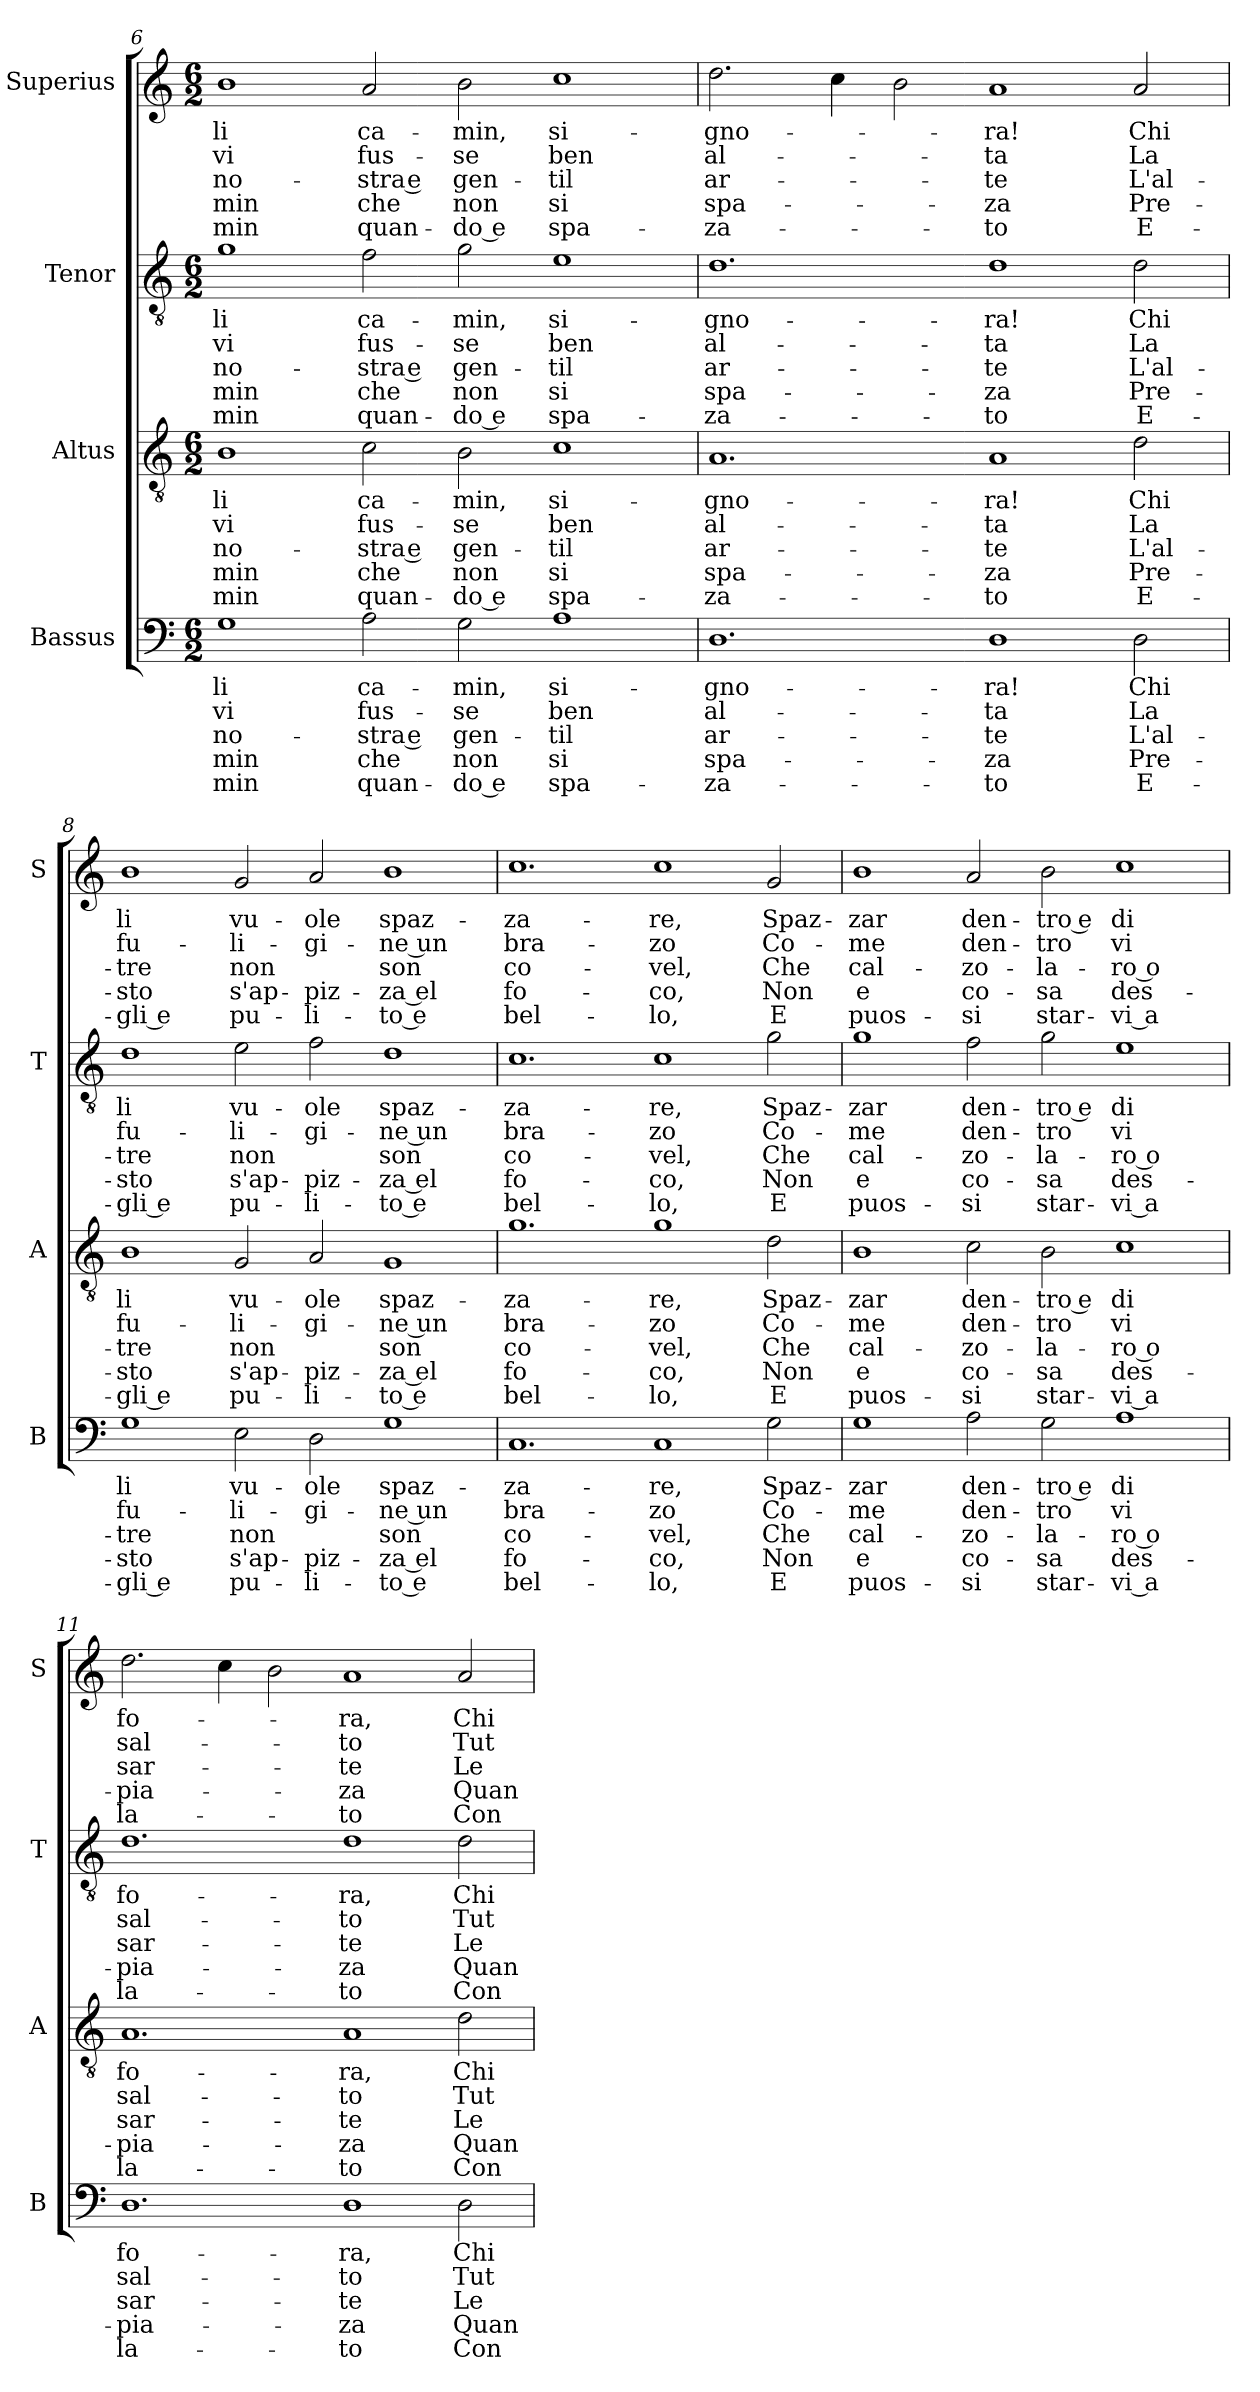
**kern	**text	**text	**text	**text	**text	**kern	**text	**text	**text	**text	**text	**kern	**text	**text	**text	**text	**text	**kern	**text	**text	**text	**text	**text
*part4	*part4	*part4	*part4	*part4	*part4	*part3	*part3	*part3	*part3	*part3	*part3	*part2	*part2	*part2	*part2	*part2	*part2	*part1	*part1	*part1	*part1	*part1	*part1
*staff4	*staff4	*staff4	*staff4	*staff4	*staff4	*staff3	*staff3	*staff3	*staff3	*staff3	*staff3	*staff2	*staff2	*staff2	*staff2	*staff2	*staff2	*staff1	*staff1	*staff1	*staff1	*staff1	*staff1
*I"Bassus	*	*	*	*	*	*I"Altus	*	*	*	*	*	*I"Tenor	*	*	*	*	*	*I"Superius	*	*	*	*	*
*I'B	*	*	*	*	*	*I'A	*	*	*	*	*	*I'T	*	*	*	*	*	*I'S	*	*	*	*	*
*clefF4	*	*	*	*	*	*clefGv2	*	*	*	*	*	*clefGv2	*	*	*	*	*	*clefG2	*	*	*	*	*
*k[]	*	*	*	*	*	*k[]	*	*	*	*	*	*k[]	*	*	*	*	*	*k[]	*	*	*	*	*
*M6/2	*	*	*	*	*	*M6/2	*	*	*	*	*	*M6/2	*	*	*	*	*	*M6/2	*	*	*	*	*
=6	=6	=6	=6	=6	=6	=6	=6	=6	=6	=6	=6	=6	=6	=6	=6	=6	=6	=6	=6	=6	=6	=6	=6
1G	-li	vi	no-	-min	-min	1B	-li	vi	no-	-min	-min	1g	-li	vi	no-	-min	-min	1b	-li	vi	no-	-min	-min
2A	ca-	fus-	-stra e	che	quan-	2c	ca-	fus-	-stra e	che	quan-	2f	ca-	fus-	-stra e	che	quan-	2a	ca-	fus-	-stra e	che	quan-
2G	-min,	-se	gen-	non	-do e	2B	-min,	-se	gen-	non	-do e	2g	-min,	-se	gen-	non	-do e	2b	-min,	-se	gen-	non	-do e
1A	si-	ben	-til	si	spa-	1c	si-	ben	-til	si	spa-	1e	si-	ben	-til	si	spa-	1cc	si-	ben	-til	si	spa-
=7	=7	=7	=7	=7	=7	=7	=7	=7	=7	=7	=7	=7	=7	=7	=7	=7	=7	=7	=7	=7	=7	=7	=7
1.D	-gno-	al-	ar-	spa-	-za-	1.A	-gno-	al-	ar-	spa-	-za-	1.d	-gno-	al-	ar-	spa-	-za-	2.dd	-gno-	al-	ar-	spa-	-za-
.	.	.	.	.	.	.	.	.	.	.	.	.	.	.	.	.	.	4cc	.	.	.	.	.
.	.	.	.	.	.	.	.	.	.	.	.	.	.	.	.	.	.	2b	.	.	.	.	.
1D	-ra!	-ta	-te	-za	-to	1A	-ra!	-ta	-te	-za	-to	1d	-ra!	-ta	-te	-za	-to	1a	-ra!	-ta	-te	-za	-to
2D	Chi	La	L'al-	Pre-	E-	2d	Chi	La	L'al-	Pre-	E-	2d	Chi	La	L'al-	Pre-	E-	2a	Chi	La	L'al-	Pre-	E-
=8	=8	=8	=8	=8	=8	=8	=8	=8	=8	=8	=8	=8	=8	=8	=8	=8	=8	=8	=8	=8	=8	=8	=8
1G	li	fu-	-tre	-sto	-gli e	1B	li	fu-	-tre	-sto	-gli e	1d	li	fu-	-tre	-sto	-gli e	1b	li	fu-	-tre	-sto	-gli e
2E	vu-	-li-	non	s'ap-	pu-	2G	vu-	-li-	non	s'ap-	pu-	2e	vu-	-li-	non	s'ap-	pu-	2g	vu-	-li-	non	s'ap-	pu-
2D	-ole	-gi-	.	-piz-	-li-	2A	-ole	-gi-	.	-piz-	-li-	2f	-ole	-gi-	.	-piz-	-li-	2a	-ole	-gi-	.	-piz-	-li-
1G	spaz-	-ne un	son	-za el	-to e	1G	spaz-	-ne un	son	-za el	-to e	1d	spaz-	-ne un	son	-za el	-to e	1b	spaz-	-ne un	son	-za el	-to e
=9	=9	=9	=9	=9	=9	=9	=9	=9	=9	=9	=9	=9	=9	=9	=9	=9	=9	=9	=9	=9	=9	=9	=9
1.C	-za-	bra-	co-	fo-	bel-	1.g	-za-	bra-	co-	fo-	bel-	1.c	-za-	bra-	co-	fo-	bel-	1.cc	-za-	bra-	co-	fo-	bel-
1C	-re,	-zo	-vel,	-co,	-lo,	1g	-re,	-zo	-vel,	-co,	-lo,	1c	-re,	-zo	-vel,	-co,	-lo,	1cc	-re,	-zo	-vel,	-co,	-lo,
2G	Spaz-	Co-	Che	Non	E	2d	Spaz-	Co-	Che	Non	E	2g	Spaz-	Co-	Che	Non	E	2g	Spaz-	Co-	Che	Non	E
=10	=10	=10	=10	=10	=10	=10	=10	=10	=10	=10	=10	=10	=10	=10	=10	=10	=10	=10	=10	=10	=10	=10	=10
1G	-zar	-me	cal-	e	puos-	1B	-zar	-me	cal-	e	puos-	1g	-zar	-me	cal-	e	puos-	1b	-zar	-me	cal-	e	puos-
2A	den-	den-	-zo-	co-	-si	2c	den-	den-	-zo-	co-	-si	2f	den-	den-	-zo-	co-	-si	2a	den-	den-	-zo-	co-	-si
2G	-tro e	-tro	-la-	-sa	star-	2B	-tro e	-tro	-la-	-sa	star-	2g	-tro e	-tro	-la-	-sa	star-	2b	-tro e	-tro	-la-	-sa	star-
1A	di	vi	-ro o	des-	-vi a	1c	di	vi	-ro o	des-	-vi a	1e	di	vi	-ro o	des-	-vi a	1cc	di	vi	-ro o	des-	-vi a
=11	=11	=11	=11	=11	=11	=11	=11	=11	=11	=11	=11	=11	=11	=11	=11	=11	=11	=11	=11	=11	=11	=11	=11
1.D	fo-	sal-	sar-	-pia-	la-	1.A	fo-	sal-	sar-	-pia-	la-	1.d	fo-	sal-	sar-	-pia-	la-	2.dd	fo-	sal-	sar-	-pia-	la-
.	.	.	.	.	.	.	.	.	.	.	.	.	.	.	.	.	.	4cc	.	.	.	.	.
.	.	.	.	.	.	.	.	.	.	.	.	.	.	.	.	.	.	2b	.	.	.	.	.
1D	-ra,	-to	-te	-za	-to	1A	-ra,	-to	-te	-za	-to	1d	-ra,	-to	-te	-za	-to	1a	-ra,	-to	-te	-za	-to
2D	Chi	Tut-	Le	Quan-	Con	2d	Chi	Tut-	Le	Quan-	Con	2d	Chi	Tut-	Le	Quan-	Con	2a	Chi	Tut-	Le	Quan-	Con
=	=	=	=	=	=	=	=	=	=	=	=	=	=	=	=	=	=	=	=	=	=	=	=
*-	*-	*-	*-	*-	*-	*-	*-	*-	*-	*-	*-	*-	*-	*-	*-	*-	*-	*-	*-	*-	*-	*-	*-
